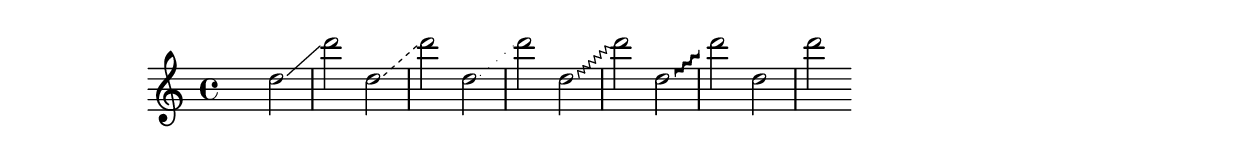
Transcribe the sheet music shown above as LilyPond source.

\version "2.17.6"

\header {
  texidoc = "Cover all line styles available."  
}

\relative c'' {
  \override Glissando.breakable = ##t

  s2
  d2 \glissando d'2
  \override Glissando.style = #'dashed-line
  d,2 \glissando d'2
  \override Glissando.style = #'dotted-line
  d,2 \glissando d'2
  
  \override Glissando.style = #'zigzag
  d,2 \glissando d'2
  \override Glissando.style = #'trill
  d,2 \glissando d'2
  
  \override Glissando.style = #'none
  d,2 \glissando d'2
}
